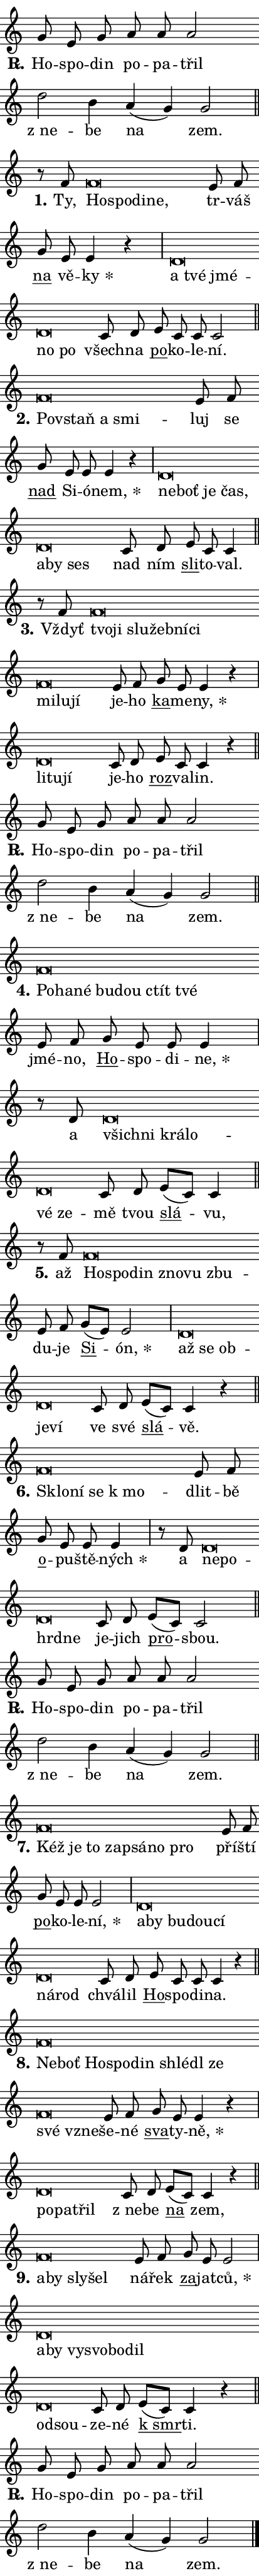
\version "2.22.1"
\header { tagline = "" }
\paper {
  indent = 0\cm
  top-margin = 0\cm
  right-margin = 0\cm
  bottom-margin = 0\cm
  left-margin = 0\cm
  paper-width = 7\cm
  page-breaking = #ly:one-page-breaking
  system-system-spacing.basic-distance = #11
  score-system-spacing.basic-distance = #11
  ragged-last = ##f
}


%% Author: Thomas Morley
%% https://lists.gnu.org/archive/html/lilypond-user/2020-05/msg00002.html
#(define (line-position grob)
"Returns position of @var[grob} in current system:
   @code{'start}, if at first time-step
   @code{'end}, if at last time-step
   @code{'middle} otherwise
"
  (let* ((col (ly:item-get-column grob))
         (ln (ly:grob-object col 'left-neighbor))
         (rn (ly:grob-object col 'right-neighbor))
         (col-to-check-left (if (ly:grob? ln) ln col))
         (col-to-check-right (if (ly:grob? rn) rn col))
         (break-dir-left
           (and
             (ly:grob-property col-to-check-left 'non-musical #f)
             (ly:item-break-dir col-to-check-left)))
         (break-dir-right
           (and
             (ly:grob-property col-to-check-right 'non-musical #f)
             (ly:item-break-dir col-to-check-right))))
        (cond ((eqv? 1 break-dir-left) 'start)
              ((eqv? -1 break-dir-right) 'end)
              (else 'middle))))

#(define (tranparent-at-line-position vctor)
  (lambda (grob)
  "Relying on @code{line-position} select the relevant enry from @var{vctor}.
Used to determine transparency,"
    (case (line-position grob)
      ((end) (not (vector-ref vctor 0)))
      ((middle) (not (vector-ref vctor 1)))
      ((start) (not (vector-ref vctor 2))))))

noteHeadBreakVisibility =
#(define-music-function (break-visibility)(vector?)
"Makes @code{NoteHead}s transparent relying on @var{break-visibility}"
#{
  \override NoteHead.transparent =
    #(tranparent-at-line-position break-visibility)
#})

#(define delete-ledgers-for-transparent-note-heads
  (lambda (grob)
    "Reads whether a @code{NoteHead} is transparent.
If so this @code{NoteHead} is removed from @code{'note-heads} from
@var{grob}, which is supposed to be @code{LedgerLineSpanner}.
As a result ledgers are not printed for this @code{NoteHead}"
    (let* ((nhds-array (ly:grob-object grob 'note-heads))
           (nhds-list
             (if (ly:grob-array? nhds-array)
                 (ly:grob-array->list nhds-array)
                 '()))
           ;; Relies on the transparent-property being done before
           ;; Staff.LedgerLineSpanner.after-line-breaking is executed.
           ;; This is fragile ...
           (to-keep
             (remove
               (lambda (nhd)
                 (ly:grob-property nhd 'transparent #f))
               nhds-list)))
      ;; TODO find a better method to iterate over grob-arrays, similiar
      ;; to filter/remove etc for lists
      ;; For now rebuilt from scratch
      (set! (ly:grob-object grob 'note-heads)  '())
      (for-each
        (lambda (nhd)
          (ly:pointer-group-interface::add-grob grob 'note-heads nhd))
        to-keep))))

hideNotes = {
  \noteHeadBreakVisibility #begin-of-line-visible
}
unHideNotes = {
  \noteHeadBreakVisibility #all-visible
}

% work-around for resetting accidentals
% https://lilypond.org/doc/v2.23/Documentation/notation/displaying-rhythms#unmetered-music
cadenzaMeasure = {
  \cadenzaOff
  \partial 1024 s1024
  \cadenzaOn
}

#(define-markup-command (accent layout props text) (markup?)
  "Underline accented syllable"
  (interpret-markup layout props
    #{\markup \override #'(offset . 4.3) \underline { #text }#}))

responsum = \markup \concat {
  "R" \hspace #-1.05 \path #0.1 #'((moveto 0 0.07) (lineto 0.9 0.8)) \hspace #0.05 "."
}

\layout {
    \context {
        \Staff
        \remove "Time_signature_engraver"
        \override LedgerLineSpanner.after-line-breaking = #delete-ledgers-for-transparent-note-heads
    }
    \context {
        \Voice {
            \override NoteHead.output-attributes = #'((class . "notehead"))
            \override Hairpin.height = #0.55
        }
    }
    \context {
        \Lyrics {
            \override StanzaNumber.output-attributes = #'((class . "stanzanumber"))
            \override LyricSpace.minimum-distance = #0.9
            \override LyricText.font-name = #"TeX Gyre Schola"
            \override LyricText.font-size = 1
            \override StanzaNumber.font-name = #"TeX Gyre Schola Bold"
            \override StanzaNumber.font-size = 1
        }
    }
}

% magnetic-lyrics.ily
%
%   written by
%     Jean Abou Samra <jean@abou-samra.fr>
%     Werner Lemberg <wl@gnu.org>
%
%   adapted by
%     Jiri Hon <jiri.hon@gmail.com>
%
% Version 2022-Apr-15

% https://www.mail-archive.com/lilypond-user@gnu.org/msg149350.html

#(define (Left_hyphen_pointer_engraver context)
   "Collect syllable-hyphen-syllable occurrences in lyrics and store
them in properties.  This engraver only looks to the left.  For
example, if the lyrics input is @code{foo -- bar}, it does the
following.

@itemize @bullet
@item
Set the @code{text} property of the @code{LyricHyphen} grob between
@q{foo} and @q{bar} to @code{foo}.

@item
Set the @code{left-hyphen} property of the @code{LyricText} grob with
text @q{foo} to the @code{LyricHyphen} grob between @q{foo} and
@q{bar}.
@end itemize

Use this auxiliary engraver in combination with the
@code{lyric-@/text::@/apply-@/magnetic-@/offset!} hook."
   (let ((hyphen #f)
         (text #f))
     (make-engraver
      (acknowledgers
       ((lyric-syllable-interface engraver grob source-engraver)
        (set! text grob)))
      (end-acknowledgers
       ((lyric-hyphen-interface engraver grob source-engraver)
        ;(when (not (grob::has-interface grob 'lyric-space-interface))
          (set! hyphen grob)));)
      ((stop-translation-timestep engraver)
       (when (and text hyphen)
         (ly:grob-set-object! text 'left-hyphen hyphen))
       (set! text #f)
       (set! hyphen #f)))))

#(define (lyric-text::apply-magnetic-offset! grob)
   "If the space between two syllables is less than the value in
property @code{LyricText@/.details@/.squash-threshold}, move the right
syllable to the left so that it gets concatenated with the left
syllable.

Use this function as a hook for
@code{LyricText@/.after-@/line-@/breaking} if the
@code{Left_@/hyphen_@/pointer_@/engraver} is active."
   (let ((hyphen (ly:grob-object grob 'left-hyphen #f)))
     (when hyphen
       (let ((left-text (ly:spanner-bound hyphen LEFT)))
         (when (grob::has-interface left-text 'lyric-syllable-interface)
           (let* ((common (ly:grob-common-refpoint grob left-text X))
                  (this-x-ext (ly:grob-extent grob common X))
                  (left-x-ext
                   (begin
                     ;; Trigger magnetism for left-text.
                     (ly:grob-property left-text 'after-line-breaking)
                     (ly:grob-extent left-text common X)))
                  ;; `delta` is the gap width between two syllables.
                  (delta (- (interval-start this-x-ext)
                            (interval-end left-x-ext)))
                  (details (ly:grob-property grob 'details))
                  (threshold (assoc-get 'squash-threshold details 0.2)))
             (when (< delta threshold)
               (let* (;; We have to manipulate the input text so that
                      ;; ligatures crossing syllable boundaries are not
                      ;; disabled.  For languages based on the Latin
                      ;; script this is essentially a beautification.
                      ;; However, for non-Western scripts it can be a
                      ;; necessity.
                      (lt (ly:grob-property left-text 'text))
                      (rt (ly:grob-property grob 'text))
                      (is-space (grob::has-interface hyphen 'lyric-space-interface))
                      (space (if is-space " " ""))
                      (space-markup (grob-interpret-markup grob " "))
                      (space-size (interval-length (ly:stencil-extent space-markup X)))
                      (extra-delta (if is-space space-size 0))
                      ;; Append new syllable.
                      (ltrt-space (if (and (string? lt) (string? rt))
                                (string-append lt space rt)
                                (make-concat-markup (list lt space rt))))
                      ;; Right-align `ltrt` to the right side.
                      (ltrt-space-markup (grob-interpret-markup
                               grob
                               (make-translate-markup
                                (cons (interval-length this-x-ext) 0)
                                (make-right-align-markup ltrt-space)))))
                 (begin
                   ;; Don't print `left-text`.
                   (ly:grob-set-property! left-text 'stencil #f)
                   ;; Set text and stencil (which holds all collected
                   ;; syllables so far) and shift it to the left.
                   (ly:grob-set-property! grob 'text ltrt-space)
                   (ly:grob-set-property! grob 'stencil ltrt-space-markup)
                   (ly:grob-translate-axis! grob (- (- delta extra-delta)) X))))))))))


#(define (lyric-hyphen::displace-bounds-first grob)
   ;; Make very sure this callback isn't triggered too early.
   (let ((left (ly:spanner-bound grob LEFT))
         (right (ly:spanner-bound grob RIGHT)))
     (ly:grob-property left 'after-line-breaking)
     (ly:grob-property right 'after-line-breaking)
     (ly:lyric-hyphen::print grob)))

squashThreshold = #0.4

\layout {
  \context {
    \Lyrics
    \consists #Left_hyphen_pointer_engraver
    \override LyricText.after-line-breaking =
      #lyric-text::apply-magnetic-offset!
    \override LyricHyphen.stencil = #lyric-hyphen::displace-bounds-first
    \override LyricText.details.squash-threshold = \squashThreshold
    \override LyricHyphen.minimum-distance = 0
    \override LyricHyphen.minimum-length = \squashThreshold
  }
}

squash = \override LyricText.details.squash-threshold = 9999
unSquash = \override LyricText.details.squash-threshold = \squashThreshold

left = \override LyricText.self-alignment-X = #LEFT
unLeft = \revert LyricText.self-alignment-X

starOffset = #(lambda (grob) 
                (let ((x_offset (ly:self-alignment-interface::aligned-on-x-parent grob)))
                  (if (= x_offset 0) 0 (+ x_offset 1.2))))

star = #(define-music-function (syllable)(string?)
"Append star separator at the end of a syllable"
#{
  \once \override LyricText.X-offset = #starOffset
  \lyricmode { \markup {
    #syllable
    \override #'((font-name . "TeX Gyre Schola Bold")) \hspace #0.2 \lower #0.65 \larger "*"
  } }
#})

starAccent = #(define-music-function (syllable)(string?)
"Append star separator at the end of a syllable and make accent"
#{
  \once \override LyricText.X-offset = #starOffset
  \lyricmode { \markup {
    \accent #syllable
    \override #'((font-name . "TeX Gyre Schola Bold")) \hspace #0.2 \lower #0.65 \larger "*"
  } }
#})

breath = #(define-music-function (syllable)(string?)
"Append breathing indicator at the end of a syllable"
#{
  \lyricmode { \markup { #syllable "+" } }
#})

optionalBreath = #(define-music-function (syllable)(string?)
"Append optional breathing indicator at the end of a syllable"
#{
  \lyricmode { \markup { #syllable "(+)" } }
#})


\score {
    <<
        \new Voice = "melody" { \cadenzaOn \key c \major \relative { g'8 e g a a a2 \bar "" d b4 \bar "" a( g) g2 \cadenzaMeasure \bar "||" \break }
\relative { r8 f'8 f\breve*1/16 \hideNotes \breve*1/16 \bar "" \breve*1/16 \breve*1/16 \bar "" \unHideNotes e8 f \bar "" g e e4 r \cadenzaMeasure \bar "|" d\breve*1/16 \hideNotes \breve*1/16 \bar "" \breve*1/16 \bar "" \breve*1/16 \breve*1/16 \bar "" \unHideNotes c8 d \bar "" e c c c2 \cadenzaMeasure \bar "||" \break }
\relative { f'\breve*1/16 \hideNotes \breve*1/16 \bar "" \breve*1/16 \breve*1/16 \bar "" \unHideNotes e8 f \bar "" g e e e4 r \cadenzaMeasure \bar "|" d\breve*1/16 \hideNotes \breve*1/16 \bar "" \breve*1/16 \bar "" \breve*1/16 \bar "" \breve*1/16 \bar "" \breve*1/16 \breve*1/16 \bar "" \unHideNotes c8 d \bar "" e c c4 \cadenzaMeasure \bar "||" \break }
\relative { r8 f'8 f\breve*1/16 \hideNotes \breve*1/16 \bar "" \breve*1/16 \bar "" \breve*1/16 \bar "" \breve*1/16 \bar "" \breve*1/16 \bar "" \breve*1/16 \bar "" \breve*1/16 \breve*1/16 \bar "" \unHideNotes e8 f \bar "" g e e4 r \cadenzaMeasure \bar "|" d\breve*1/16 \hideNotes \breve*1/16 \breve*1/16 \bar "" \unHideNotes c8 d \bar "" e c c4 r \cadenzaMeasure \bar "||" \break }
\relative { g'8 e g a a a2 \bar "" d b4 \bar "" a( g) g2 \cadenzaMeasure \bar "||" \break }
\relative { f'\breve*1/16 \hideNotes \breve*1/16 \bar "" \breve*1/16 \bar "" \breve*1/16 \bar "" \breve*1/16 \bar "" \breve*1/16 \breve*1/16 \bar "" \unHideNotes e8 f \bar "" g e e e4 \cadenzaMeasure \bar "|" r8 d8 d\breve*1/16 \hideNotes \breve*1/16 \bar "" \breve*1/16 \bar "" \breve*1/16 \bar "" \breve*1/16 \breve*1/16 \bar "" \unHideNotes c8 d \bar "" e[( c)] c4 \cadenzaMeasure \bar "||" \break }
\relative { r8 f'8 f\breve*1/16 \hideNotes \breve*1/16 \bar "" \breve*1/16 \bar "" \breve*1/16 \bar "" \breve*1/16 \breve*1/16 \bar "" \unHideNotes e8 f \bar "" g[( e)] e2 \cadenzaMeasure \bar "|" d\breve*1/16 \hideNotes \breve*1/16 \bar "" \breve*1/16 \bar "" \breve*1/16 \breve*1/16 \bar "" \unHideNotes c8 d \bar "" e[( c)] c4 r \cadenzaMeasure \bar "||" \break }
\relative { f'\breve*1/16 \hideNotes \breve*1/16 \bar "" \breve*1/16 \breve*1/16 \bar "" \unHideNotes e8 f \bar "" g e e e4 \cadenzaMeasure \bar "|" r8 d8 d\breve*1/16 \hideNotes \breve*1/16 \bar "" \breve*1/16 \breve*1/16 \bar "" \unHideNotes c8 d \bar "" e[( c)] c2 \cadenzaMeasure \bar "||" \break }
\relative { g'8 e g a a a2 \bar "" d b4 \bar "" a( g) g2 \cadenzaMeasure \bar "||" \break }
\relative { f'\breve*1/16 \hideNotes \breve*1/16 \bar "" \breve*1/16 \bar "" \breve*1/16 \bar "" \breve*1/16 \bar "" \breve*1/16 \breve*1/16 \bar "" \unHideNotes e8 f \bar "" g e e e2 \cadenzaMeasure \bar "|" d\breve*1/16 \hideNotes \breve*1/16 \bar "" \breve*1/16 \bar "" \breve*1/16 \bar "" \breve*1/16 \bar "" \breve*1/16 \breve*1/16 \bar "" \unHideNotes c8 d \bar "" e c c c4 r \cadenzaMeasure \bar "||" \break }
\relative { f'\breve*1/16 \hideNotes \breve*1/16 \bar "" \breve*1/16 \bar "" \breve*1/16 \bar "" \breve*1/16 \bar "" \breve*1/16 \bar "" \breve*1/16 \bar "" \breve*1/16 \bar "" \breve*1/16 \breve*1/16 \bar "" \unHideNotes e8 f \bar "" g e e4 r \cadenzaMeasure \bar "|" d\breve*1/16 \hideNotes \breve*1/16 \breve*1/16 \bar "" \unHideNotes c8 d \bar "" e[( c)] c4 r \cadenzaMeasure \bar "||" \break }
\relative { f'\breve*1/16 \hideNotes \breve*1/16 \bar "" \breve*1/16 \breve*1/16 \bar "" \unHideNotes e8 f \bar "" g e e2 \cadenzaMeasure \bar "|" d\breve*1/16 \hideNotes \breve*1/16 \bar "" \breve*1/16 \bar "" \breve*1/16 \bar "" \breve*1/16 \bar "" \breve*1/16 \bar "" \breve*1/16 \breve*1/16 \bar "" \unHideNotes c8 d \bar "" e[( c)] c4 r \cadenzaMeasure \bar "||" \break }
\relative { g'8 e g a a a2 \bar "" d b4 \bar "" a( g) g2 \cadenzaMeasure \bar "||" \break } \bar "|." }
        \new Lyrics \lyricsto "melody" { \lyricmode { \set stanza = \responsum
Ho -- spo -- din po -- pa -- třil "z ne" -- be na zem.
\set stanza = "1."
Ty, \left Ho -- \squash spo -- di -- ne, \unLeft \unSquash tr -- váš \markup \accent na vě -- \star ky \left a \squash tvé jmé -- no po \unLeft \unSquash všech -- na \markup \accent po -- ko -- le -- ní.
\set stanza = "2."
\left Po -- \squash vstaň a smi -- \unLeft \unSquash luj se \markup \accent nad Si -- ó -- \star nem, \left ne -- \squash boť je čas, a -- by ses \unLeft \unSquash nad ním \markup \accent sli -- to -- val.
\set stanza = "3."
Vždyť \left tvo -- \squash ji slu -- žeb -- ní -- ci mi -- lu -- jí \unLeft \unSquash je -- ho \markup \accent ka -- me -- \star ny, \left li -- \squash tu -- jí \unLeft \unSquash je -- ho \markup \accent roz -- va -- lin.
\set stanza = \responsum
Ho -- spo -- din po -- pa -- třil "z ne" -- be na zem.
\set stanza = "4."
\left Po -- \squash ha -- né bu -- dou ctít tvé \unLeft \unSquash jmé -- no, \markup \accent Ho -- spo -- di -- \star ne, a \left všich -- \squash ni krá -- lo -- vé ze -- \unLeft \unSquash mě tvou \markup \accent slá -- vu,
\set stanza = "5."
až \left Ho -- \squash spo -- din zno -- vu zbu -- \unLeft \unSquash du -- je \markup \accent Si -- \star ón, \left až \squash se ob -- je -- ví \unLeft \unSquash ve své \markup \accent slá -- vě.
\set stanza = "6."
\left Sklo -- \squash ní se "k mo" -- \unLeft \unSquash dlit -- bě \markup \accent o -- pu -- ště -- \star ných a \left ne -- \squash po -- hrd -- ne \unLeft \unSquash je -- jich \markup \accent pro -- sbou.
\set stanza = \responsum
Ho -- spo -- din po -- pa -- třil "z ne" -- be na zem.
\set stanza = "7."
\left Kéž \squash je to za -- psá -- no pro \unLeft \unSquash pří -- ští \markup \accent po -- ko -- le -- \star ní, \left a -- \squash by bu -- dou -- cí ná -- rod \unLeft \unSquash chvá -- lil \markup \accent Ho -- spo -- di -- na.
\set stanza = "8."
\left Ne -- \squash boť Ho -- spo -- din shlé -- dl ze své vzne -- \unLeft \unSquash še -- né \markup \accent sva -- ty -- \star ně, \left po -- \squash pa -- třil \unLeft \unSquash "z ne" -- be \markup \accent na zem,
\set stanza = "9."
\left a -- \squash by sly -- šel \unLeft \unSquash ná -- řek \markup \accent za -- jat -- \star ců, \left a -- \squash by vy -- svo -- bo -- dil od -- sou -- \unLeft \unSquash ze -- né \markup \accent "k smr" -- ti.
\set stanza = \responsum
Ho -- spo -- din po -- pa -- třil "z ne" -- be na zem. } }
    >>
    \layout {}
}
